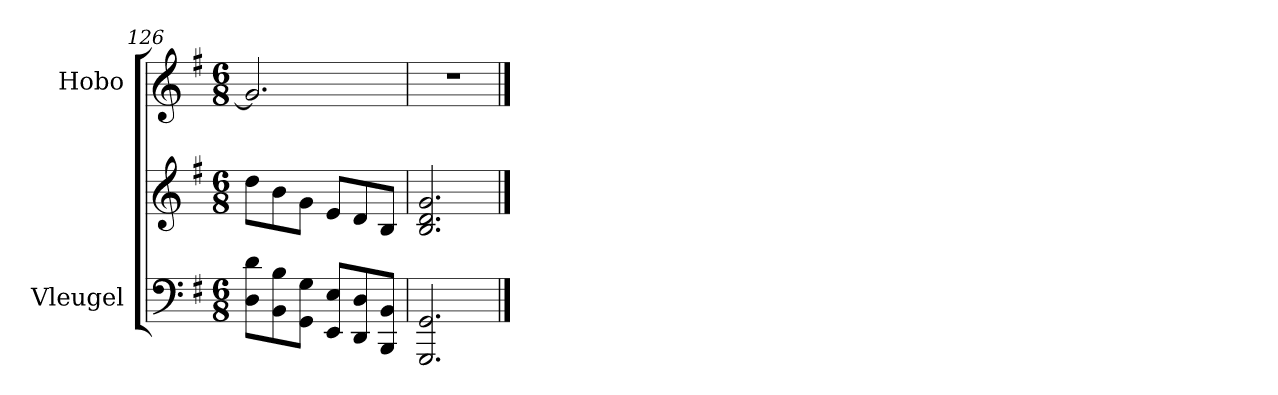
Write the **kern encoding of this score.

**kern	**kern	**kern
*part2	*part2	*part1
*staff3	*staff2	*staff1
*I"Vleugel	*	*I"Hobo
*	*	*I'H.
*clefF4	*clefG2	*clefG2
*k[f#]	*k[f#]	*k[f#]
*M6/8	*M6/8	*M6/8
=126	=126	=126
8D\ 8d\L	8dd\L	2.g/]
8BB\ 8B\	8b\	.
8GG\ 8G\J	8g\J	.
8EE/ 8E/L	8e/L	.
8DD/ 8D/	8d/	.
8BBB/ 8BB/J	8B/J	.
=127	=127	=127
2.GGG/ 2.GG/	2.B/ 2.d/ 2.g/	2.r
==	==	==
*-	*-	*-
